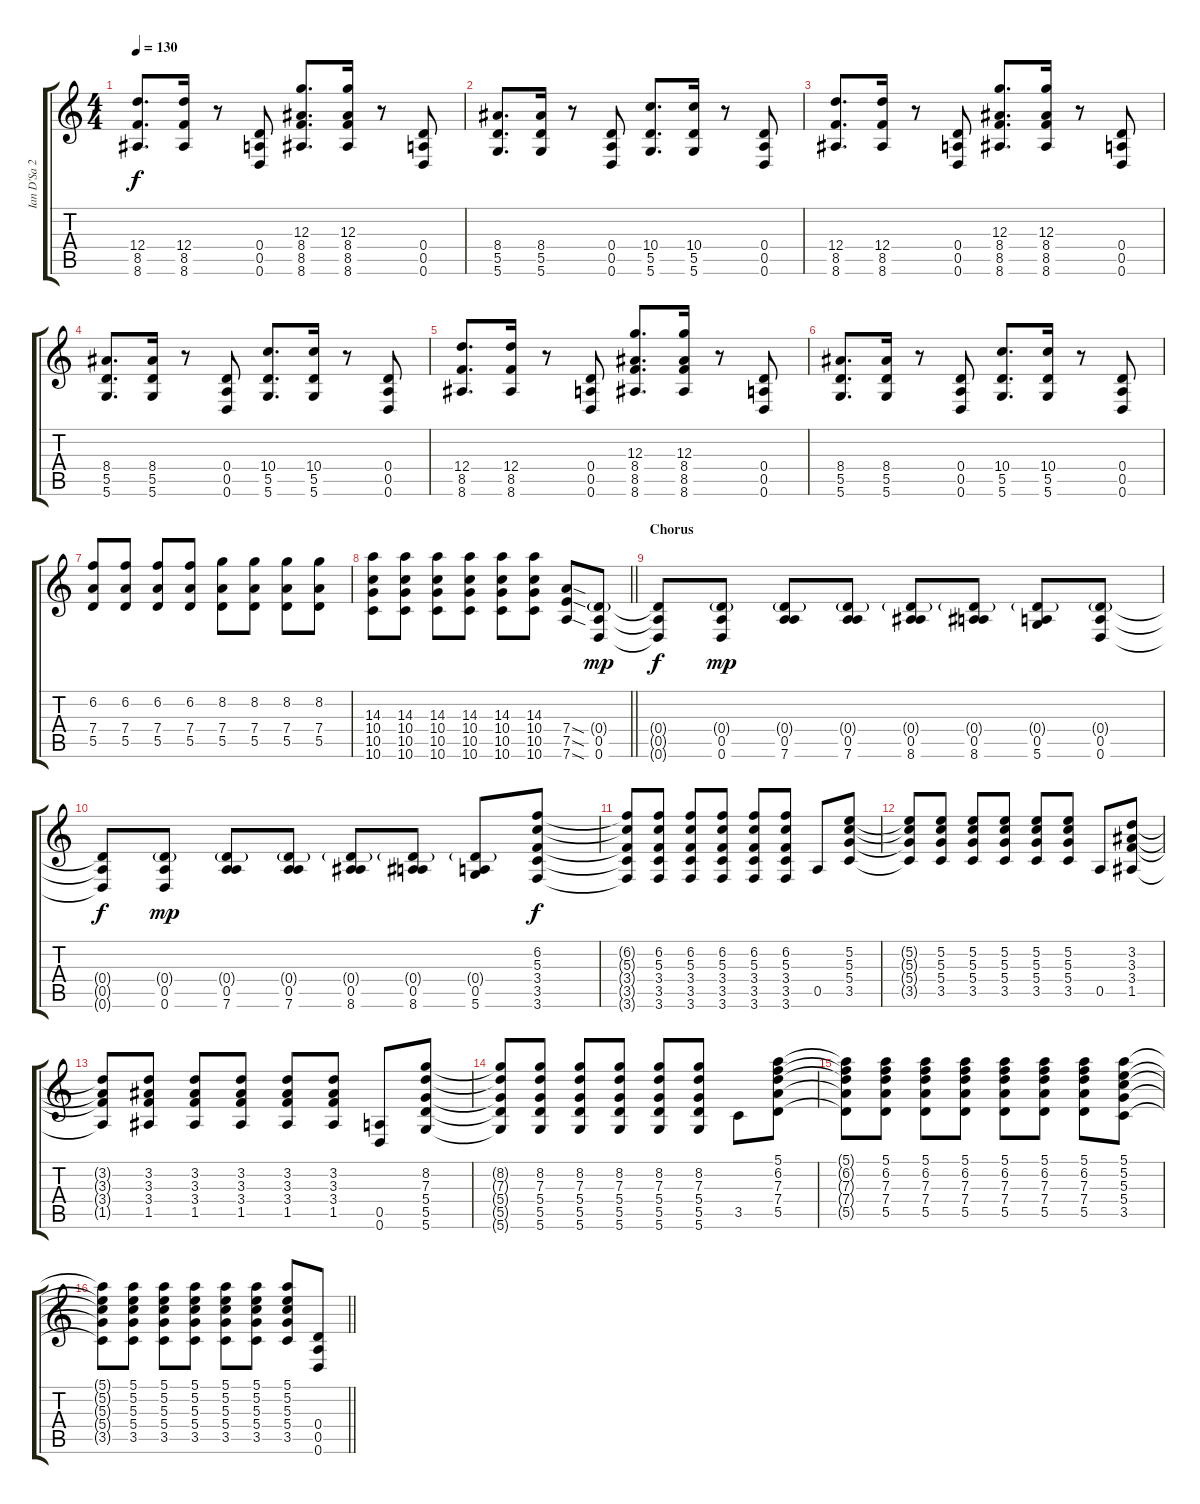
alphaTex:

\track ("Ian D'Sa 2" "Ian D'Sa 2") {instrument overdrivenguitar}
\staff {score tabs}
\tuning (E4 B3 G3 D3 A2 D2) {hide}
\ts (4 4)
\section ("" "")
\tempo 130
\clef g2
\ks c
(12.4 8.5 8.6).8{d dy f} (12.4 8.5 8.6).16 r.8 (0.4 0.5 0.6).8 (12.3 8.4 8.5 8.6).8{d} (12.3 8.4 8.5 8.6).16 r.8 (0.4 0.5 0.6).8 |
(8.4 5.5 5.6).8{d} (8.4 5.5 5.6).16 r.8 (0.4 0.5 0.6).8 (10.4 5.5 5.6).8{d} (10.4 5.5 5.6).16 r.8 (0.4 0.5 0.6).8 |
(12.4 8.5 8.6).8{d} (12.4 8.5 8.6).16 r.8 (0.4 0.5 0.6).8 (12.3 8.4 8.5 8.6).8{d} (12.3 8.4 8.5 8.6).16 r.8 (0.4 0.5 0.6).8 |
(8.4 5.5 5.6).8{d} (8.4 5.5 5.6).16 r.8 (0.4 0.5 0.6).8 (10.4 5.5 5.6).8{d} (10.4 5.5 5.6).16 r.8 (0.4 0.5 0.6).8 |
(12.4 8.5 8.6).8{d} (12.4 8.5 8.6).16 r.8 (0.4 0.5 0.6).8 (12.3 8.4 8.5 8.6).8{d} (12.3 8.4 8.5 8.6).16 r.8 (0.4 0.5 0.6).8 |
(8.4 5.5 5.6).8{d} (8.4 5.5 5.6).16 r.8 (0.4 0.5 0.6).8 (10.4 5.5 5.6).8{d} (10.4 5.5 5.6).16 r.8 (0.4 0.5 0.6).8 |
(6.2 7.4 5.5).8 (6.2 7.4 5.5).8 (6.2 7.4 5.5).8 (6.2 7.4 5.5).8 (8.2 7.4 5.5).8 (8.2 7.4 5.5).8 (8.2 7.4 5.5).8 (8.2 7.4 5.5).8 |
\barLineRight lightlight
(14.3 10.4 10.5 10.6).8 (14.3 10.4 10.5 10.6).8 (14.3 10.4 10.5 10.6).8 (14.3 10.4 10.5 10.6).8 (14.3 10.4 10.5 10.6).8 (14.3 10.4 10.5 10.6).8 (7.4{sod} 7.5{sod} 7.6{sod}).8 (0.4{g} 0.5 0.6).8{dy mp} |
\section ("" "Chorus")
(0.4{t} 0.5{t} 0.6{t}).8{dy f} (0.4{g} 0.5 0.6).8{dy mp} (0.4{g} 0.5 7.6).8 (0.4{g} 0.5 7.6).8 (0.4{g} 0.5 8.6).8 (0.4{g} 0.5 8.6).8 (0.4{g} 0.5 5.6).8 (0.4{g} 0.5 0.6).8 |
(0.4{t} 0.5{t} 0.6{t}).8{dy f} (0.4{g} 0.5 0.6).8{dy mp} (0.4{g} 0.5 7.6).8 (0.4{g} 0.5 7.6).8 (0.4{g} 0.5 8.6).8 (0.4{g} 0.5 8.6).8 (0.4{g} 0.5 5.6).8 (6.2 5.3 3.4 3.5 3.6).8{dy f} |
(6.2{t} 5.3{t} 3.4{t} 3.5{t} 3.6{t}).8 (6.2 5.3 3.4 3.5 3.6).8 (6.2 5.3 3.4 3.5 3.6).8 (6.2 5.3 3.4 3.5 3.6).8 (6.2 5.3 3.4 3.5 3.6).8 (6.2 5.3 3.4 3.5 3.6).8 0.5.8 (5.2 5.3 5.4 3.5).8 |
(5.2{t} 5.3{t} 5.4{t} 3.5{t}).8 (5.2 5.3 5.4 3.5).8 (5.2 5.3 5.4 3.5).8 (5.2 5.3 5.4 3.5).8 (5.2 5.3 5.4 3.5).8 (5.2 5.3 5.4 3.5).8 0.5.8 (3.2 3.3 3.4 1.5).8 |
(3.2{t} 3.3{t} 3.4{t} 1.5{t}).8 (3.2 3.3 3.4 1.5).8 (3.2 3.3 3.4 1.5).8 (3.2 3.3 3.4 1.5).8 (3.2 3.3 3.4 1.5).8 (3.2 3.3 3.4 1.5).8 (0.5 0.6).8 (8.2 7.3 5.4 5.5 5.6).8 |
(8.2{t} 7.3{t} 5.4{t} 5.5{t} 5.6{t}).8 (8.2 7.3 5.4 5.5 5.6).8 (8.2 7.3 5.4 5.5 5.6).8 (8.2 7.3 5.4 5.5 5.6).8 (8.2 7.3 5.4 5.5 5.6).8 (8.2 7.3 5.4 5.5 5.6).8 3.5.8 (5.1 6.2 7.3 7.4 5.5).8 |
(5.1{t} 6.2{t} 7.3{t} 7.4{t} 5.5{t}).8 (5.1 6.2 7.3 7.4 5.5).8 (5.1 6.2 7.3 7.4 5.5).8 (5.1 6.2 7.3 7.4 5.5).8 (5.1 6.2 7.3 7.4 5.5).8 (5.1 6.2 7.3 7.4 5.5).8 (5.1 6.2 7.3 7.4 5.5).8 (5.1 5.2 5.3 5.4 3.5).8 |
\barLineRight lightlight
(5.1{t} 5.2{t} 5.3{t} 5.4{t} 3.5{t}).8 (5.1 5.2 5.3 5.4 3.5).8 (5.1 5.2 5.3 5.4 3.5).8 (5.1 5.2 5.3 5.4 3.5).8 (5.1 5.2 5.3 5.4 3.5).8 (5.1 5.2 5.3 5.4 3.5).8 (5.1 5.2 5.3 5.4 3.5).8 (0.4 0.5 0.6).8
